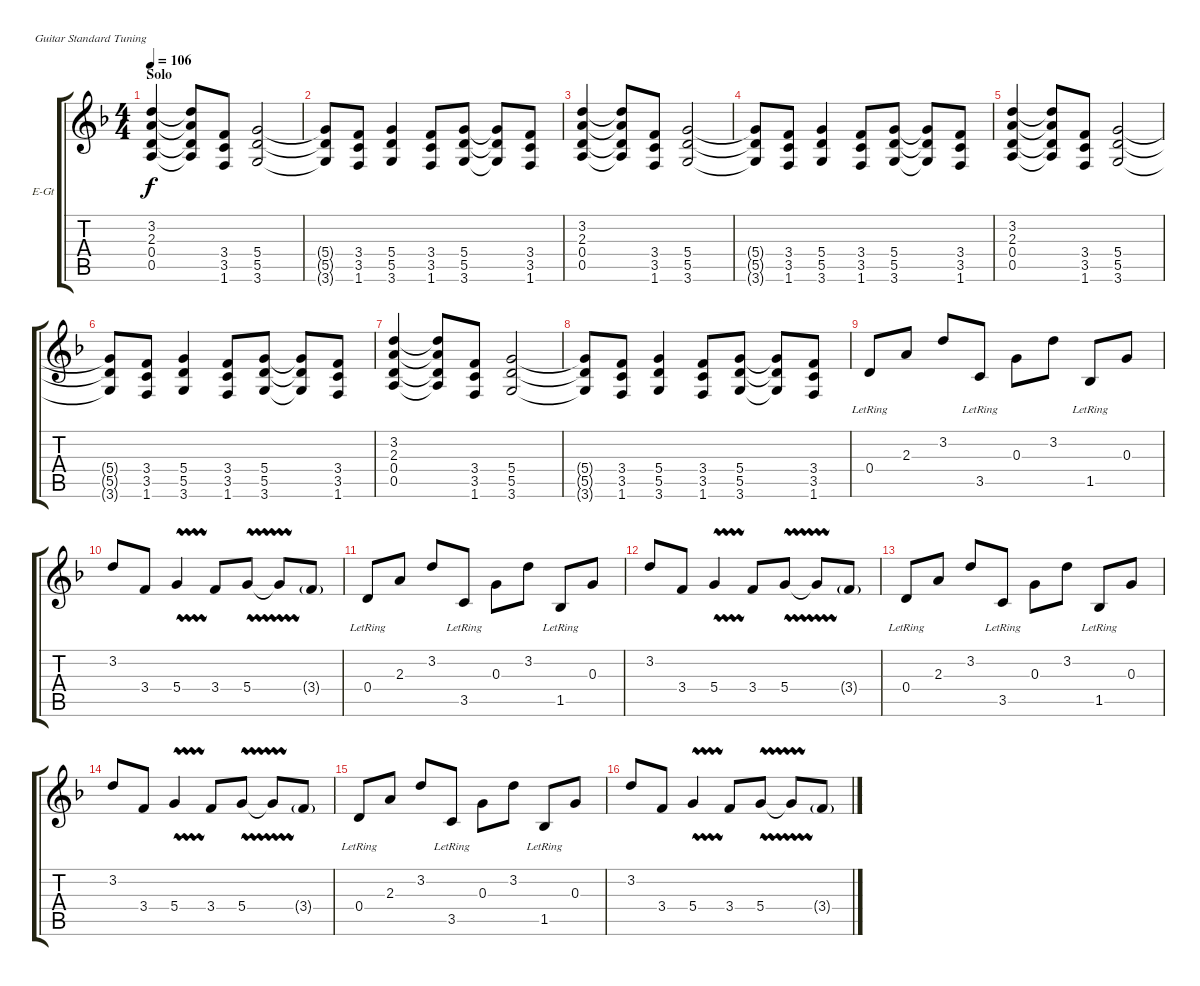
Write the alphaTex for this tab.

\defaultSystemsLayout 4
\bracketExtendMode groupsimilarinstruments
\firstSystemTrackNameOrientation horizontal
\otherSystemsTrackNameOrientation horizontal
\track ("Angus Young" "E-Gt") {instrument overdrivenguitar}
\staff {score tabs}
\tuning (E4 B3 G3 D3 A2 E2)
\ts (4 4)
\section ("" "Solo")
\scale
0.52022
\tempo 106
\accidentals auto
\clef g2
\ottava regular
\simile none
\ks dminor
(0.4 2.3 3.2 0.5).4{dy f} (3.2{t} 2.3{t} 0.4{t} 0.5{t}).8 (1.6 3.5 3.4).8 (3.6 5.5 5.4).2 |
\scale
0.479954 (5.4{t} 5.5{t} 3.6{t}).8 (1.6 3.5 3.4).8 (3.6 5.5 5.4).4 (3.4 3.5 1.6).8 (3.6 5.5 5.4).8 (5.4{t} 5.5{t} 3.6{t}).8 (1.6 3.5 3.4).8 |
(0.4 2.3 3.2 0.5).4 (3.2{t} 2.3{t} 0.4{t} 0.5{t}).8 (1.6 3.5 3.4).8 (3.6 5.5 5.4).2 |
(5.4{t} 5.5{t} 3.6{t}).8 (1.6 3.5 3.4).8 (3.6 5.5 5.4).4 (3.4 3.5 1.6).8 (3.6 5.5 5.4).8 (5.4{t} 5.5{t} 3.6{t}).8 (1.6 3.5 3.4).8 |
(0.4 2.3 3.2 0.5).4 (3.2{t} 2.3{t} 0.4{t} 0.5{t}).8 (1.6 3.5 3.4).8 (3.6 5.5 5.4).2 |
(5.4{t} 5.5{t} 3.6{t}).8 (1.6 3.5 3.4).8 (3.6 5.5 5.4).4 (3.4 3.5 1.6).8 (3.6 5.5 5.4).8 (5.4{t} 5.5{t} 3.6{t}).8 (1.6 3.5 3.4).8 |
(0.4 2.3 3.2 0.5).4 (3.2{t} 2.3{t} 0.4{t} 0.5{t}).8 (1.6 3.5 3.4).8 (3.6 5.5 5.4).2 |
(5.4{t} 5.5{t} 3.6{t}).8 (1.6 3.5 3.4).8 (3.6 5.5 5.4).4 (3.4 3.5 1.6).8 (3.6 5.5 5.4).8 (5.4{t} 5.5{t} 3.6{t}).8 (1.6 3.5 3.4).8 |
0.4{lr}.8 2.3.8 3.2.8 3.5{lr}.8 0.3.8 3.2.8 1.5{lr}.8 0.3.8 |
3.2.8 3.4.8 5.4{vw}.4 3.4.8 5.4{vw}.8 5.4{vw t}.8 3.4{g}.8 |
0.4{lr}.8 2.3.8 3.2.8 3.5{lr}.8 0.3.8 3.2.8 1.5{lr}.8 0.3.8 |
3.2.8 3.4.8 5.4{vw}.4 3.4.8 5.4{vw}.8 5.4{vw t}.8 3.4{g}.8 |
0.4{lr}.8 2.3.8 3.2.8 3.5{lr}.8 0.3.8 3.2.8 1.5{lr}.8 0.3.8 |
3.2.8 3.4.8 5.4{vw}.4 3.4.8 5.4{vw}.8 5.4{vw t}.8 3.4{g}.8 |
0.4{lr}.8 2.3.8 3.2.8 3.5{lr}.8 0.3.8 3.2.8 1.5{lr}.8 0.3.8 |
3.2.8 3.4.8 5.4{vw}.4 3.4.8 5.4{vw}.8 5.4{vw t}.8 3.4{g}.8
